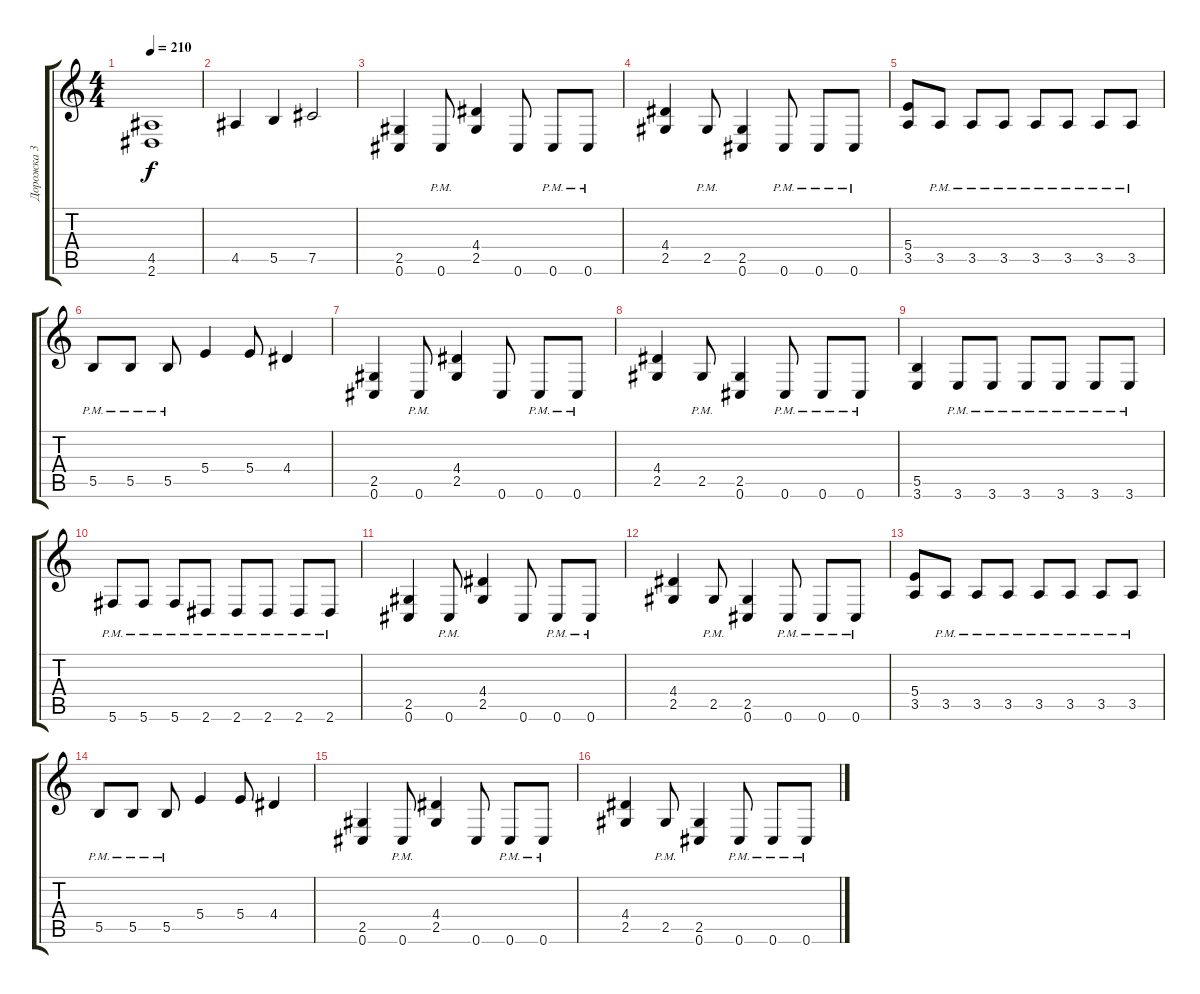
\track ("Дорожка 3" "Дорожка 3") {instrument distortionguitar}
\staff {score tabs}
\tuning (Db4 Ab3 E3 B2 Gb2 Db2) {hide}
\ts (4 4)
\tempo 210
\clef g2
\ks c
(4.5 2.6).1{dy f} |
4.5.4 5.5.4 7.5.2 |
(2.5 0.6).4 0.6{pm}.8 (4.4 2.5).4 0.6.8 0.6{pm}.8 0.6{pm}.8 |
(4.4 2.5).4 2.5{pm}.8 (2.5 0.6).4 0.6{pm}.8 0.6{pm}.8 0.6{pm}.8 |
(5.4 3.5).8 3.5{pm}.8 3.5{pm}.8 3.5{pm}.8 3.5{pm}.8 3.5{pm}.8 3.5{pm}.8 3.5{pm}.8 |
5.5{pm}.8 5.5{pm}.8 5.5{pm}.8 5.4.4 5.4.8 4.4.4 |
(2.5 0.6).4 0.6{pm}.8 (4.4 2.5).4 0.6.8 0.6{pm}.8 0.6{pm}.8 |
(4.4 2.5).4 2.5{pm}.8 (2.5 0.6).4 0.6{pm}.8 0.6{pm}.8 0.6{pm}.8 |
(5.5 3.6).4 3.6{pm}.8 3.6{pm}.8 3.6{pm}.8 3.6{pm}.8 3.6{pm}.8 3.6{pm}.8 |
5.6{pm}.8 5.6{pm}.8 5.6{pm}.8 2.6{pm}.8 2.6{pm}.8 2.6{pm}.8 2.6{pm}.8 2.6{pm}.8 |
(2.5 0.6).4 0.6{pm}.8 (4.4 2.5).4 0.6.8 0.6{pm}.8 0.6{pm}.8 |
(4.4 2.5).4 2.5{pm}.8 (2.5 0.6).4 0.6{pm}.8 0.6{pm}.8 0.6{pm}.8 |
(5.4 3.5).8 3.5{pm}.8 3.5{pm}.8 3.5{pm}.8 3.5{pm}.8 3.5{pm}.8 3.5{pm}.8 3.5{pm}.8 |
5.5{pm}.8 5.5{pm}.8 5.5{pm}.8 5.4.4 5.4.8 4.4.4 |
(2.5 0.6).4 0.6{pm}.8 (4.4 2.5).4 0.6.8 0.6{pm}.8 0.6{pm}.8 |
(4.4 2.5).4 2.5{pm}.8 (2.5 0.6).4 0.6{pm}.8 0.6{pm}.8 0.6{pm}.8
